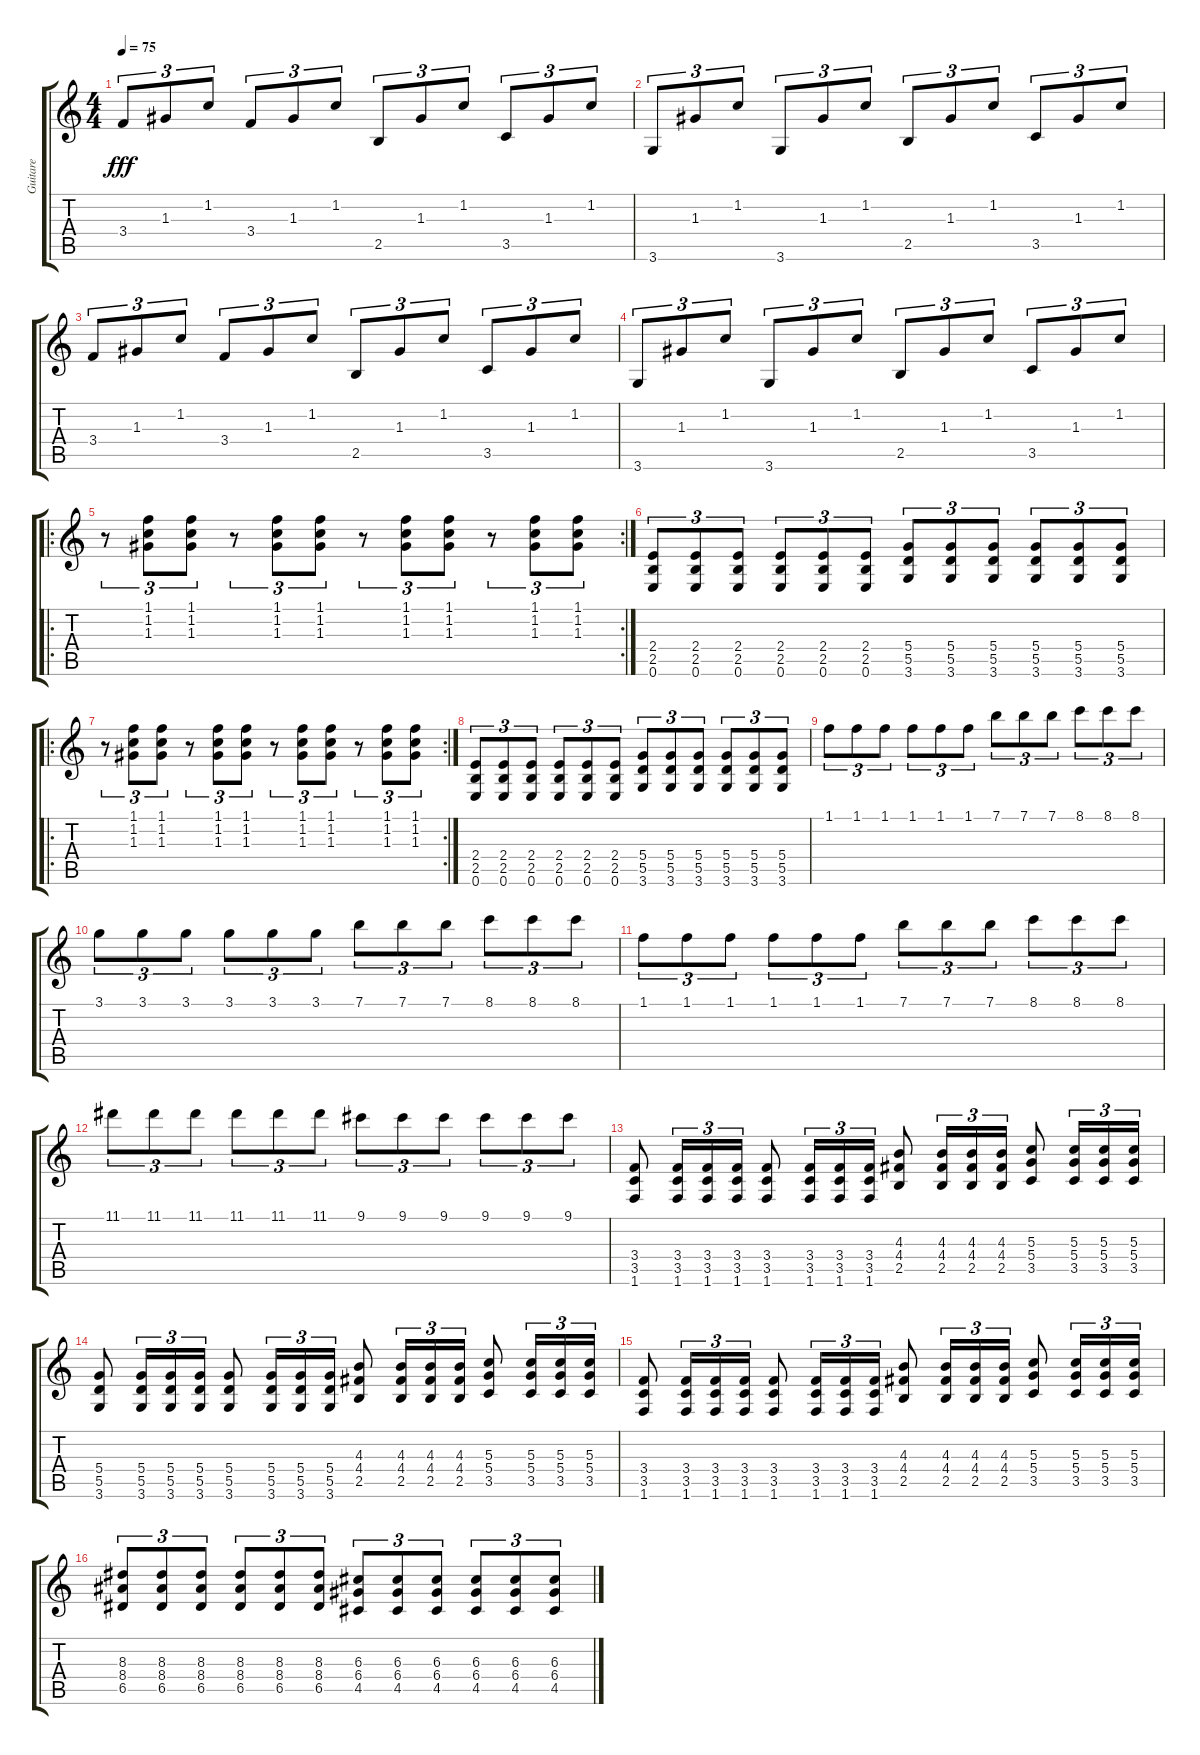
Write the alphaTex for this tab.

\track ("Guitare" "Guitare") {instrument overdrivenguitar}
\staff {score tabs}
\tuning (E4 B3 G3 D3 A2 E2) {hide}
\ts (4 4)
\tempo 75
\clef g2
\ks c
3.4.8{tu (3 2) dy fff} 1.3.8{tu (3 2)} 1.2.8{tu (3 2)} 3.4.8{tu (3 2)} 1.3.8{tu (3 2)} 1.2.8{tu (3 2)} 2.5.8{tu (3 2)} 1.3.8{tu (3 2)} 1.2.8{tu (3 2)} 3.5.8{tu (3 2)} 1.3.8{tu (3 2)} 1.2.8{tu (3 2)} |
3.6.8{tu (3 2)} 1.3.8{tu (3 2)} 1.2.8{tu (3 2)} 3.6.8{tu (3 2)} 1.3.8{tu (3 2)} 1.2.8{tu (3 2)} 2.5.8{tu (3 2)} 1.3.8{tu (3 2)} 1.2.8{tu (3 2)} 3.5.8{tu (3 2)} 1.3.8{tu (3 2)} 1.2.8{tu (3 2)} |
3.4.8{tu (3 2)} 1.3.8{tu (3 2)} 1.2.8{tu (3 2)} 3.4.8{tu (3 2)} 1.3.8{tu (3 2)} 1.2.8{tu (3 2)} 2.5.8{tu (3 2)} 1.3.8{tu (3 2)} 1.2.8{tu (3 2)} 3.5.8{tu (3 2)} 1.3.8{tu (3 2)} 1.2.8{tu (3 2)} |
3.6.8{tu (3 2)} 1.3.8{tu (3 2)} 1.2.8{tu (3 2)} 3.6.8{tu (3 2)} 1.3.8{tu (3 2)} 1.2.8{tu (3 2)} 2.5.8{tu (3 2)} 1.3.8{tu (3 2)} 1.2.8{tu (3 2)} 3.5.8{tu (3 2)} 1.3.8{tu (3 2)} 1.2.8{tu (3 2)} |
\ro
\rc 2
r.8{tu (3 2)} (1.1 1.2 1.3).8{tu (3 2)} (1.1 1.2 1.3).8{tu (3 2)} r.8{tu (3 2)} (1.1 1.2 1.3).8{tu (3 2)} (1.1 1.2 1.3).8{tu (3 2)} r.8{tu (3 2)} (1.1 1.2 1.3).8{tu (3 2)} (1.1 1.2 1.3).8{tu (3 2)} r.8{tu (3 2)} (1.1 1.2 1.3).8{tu (3 2)} (1.1 1.2 1.3).8{tu (3 2)} |
(2.4 2.5 0.6).8{tu (3 2)} (2.4 2.5 0.6).8{tu (3 2)} (2.4 2.5 0.6).8{tu (3 2)} (2.4 2.5 0.6).8{tu (3 2)} (2.4 2.5 0.6).8{tu (3 2)} (2.4 2.5 0.6).8{tu (3 2)} (5.4 5.5 3.6).8{tu (3 2)} (5.4 5.5 3.6).8{tu (3 2)} (5.4 5.5 3.6).8{tu (3 2)} (5.4 5.5 3.6).8{tu (3 2)} (5.4 5.5 3.6).8{tu (3 2)} (5.4 5.5 3.6).8{tu (3 2)} |
\ro
\rc 2
r.8{tu (3 2)} (1.1 1.2 1.3).8{tu (3 2)} (1.1 1.2 1.3).8{tu (3 2)} r.8{tu (3 2)} (1.1 1.2 1.3).8{tu (3 2)} (1.1 1.2 1.3).8{tu (3 2)} r.8{tu (3 2)} (1.1 1.2 1.3).8{tu (3 2)} (1.1 1.2 1.3).8{tu (3 2)} r.8{tu (3 2)} (1.1 1.2 1.3).8{tu (3 2)} (1.1 1.2 1.3).8{tu (3 2)} |
(2.4 2.5 0.6).8{tu (3 2)} (2.4 2.5 0.6).8{tu (3 2)} (2.4 2.5 0.6).8{tu (3 2)} (2.4 2.5 0.6).8{tu (3 2)} (2.4 2.5 0.6).8{tu (3 2)} (2.4 2.5 0.6).8{tu (3 2)} (5.4 5.5 3.6).8{tu (3 2)} (5.4 5.5 3.6).8{tu (3 2)} (5.4 5.5 3.6).8{tu (3 2)} (5.4 5.5 3.6).8{tu (3 2)} (5.4 5.5 3.6).8{tu (3 2)} (5.4 5.5 3.6).8{tu (3 2)} |
1.1.8{tu (3 2)} 1.1.8{tu (3 2)} 1.1.8{tu (3 2)} 1.1.8{tu (3 2)} 1.1.8{tu (3 2)} 1.1.8{tu (3 2)} 7.1.8{tu (3 2)} 7.1.8{tu (3 2)} 7.1.8{tu (3 2)} 8.1.8{tu (3 2)} 8.1.8{tu (3 2)} 8.1.8{tu (3 2)} |
3.1.8{tu (3 2)} 3.1.8{tu (3 2)} 3.1.8{tu (3 2)} 3.1.8{tu (3 2)} 3.1.8{tu (3 2)} 3.1.8{tu (3 2)} 7.1.8{tu (3 2)} 7.1.8{tu (3 2)} 7.1.8{tu (3 2)} 8.1.8{tu (3 2)} 8.1.8{tu (3 2)} 8.1.8{tu (3 2)} |
1.1.8{tu (3 2)} 1.1.8{tu (3 2)} 1.1.8{tu (3 2)} 1.1.8{tu (3 2)} 1.1.8{tu (3 2)} 1.1.8{tu (3 2)} 7.1.8{tu (3 2)} 7.1.8{tu (3 2)} 7.1.8{tu (3 2)} 8.1.8{tu (3 2)} 8.1.8{tu (3 2)} 8.1.8{tu (3 2)} |
11.1.8{tu (3 2)} 11.1.8{tu (3 2)} 11.1.8{tu (3 2)} 11.1.8{tu (3 2)} 11.1.8{tu (3 2)} 11.1.8{tu (3 2)} 9.1.8{tu (3 2)} 9.1.8{tu (3 2)} 9.1.8{tu (3 2)} 9.1.8{tu (3 2)} 9.1.8{tu (3 2)} 9.1.8{tu (3 2)} |
(3.4 3.5 1.6).8 (3.4 3.5 1.6).16{tu (3 2)} (3.4 3.5 1.6).16{tu (3 2)} (3.4 3.5 1.6).16{tu (3 2)} (3.4 3.5 1.6).8 (3.4 3.5 1.6).16{tu (3 2)} (3.4 3.5 1.6).16{tu (3 2)} (3.4 3.5 1.6).16{tu (3 2)} (4.3 4.4 2.5).8 (4.3 4.4 2.5).16{tu (3 2)} (4.3 4.4 2.5).16{tu (3 2)} (4.3 4.4 2.5).16{tu (3 2)} (5.3 5.4 3.5).8 (5.3 5.4 3.5).16{tu (3 2)} (5.3 5.4 3.5).16{tu (3 2)} (5.3 5.4 3.5).16{tu (3 2)} |
(5.4 5.5 3.6).8 (5.4 5.5 3.6).16{tu (3 2)} (5.4 5.5 3.6).16{tu (3 2)} (5.4 5.5 3.6).16{tu (3 2)} (5.4 5.5 3.6).8 (5.4 5.5 3.6).16{tu (3 2)} (5.4 5.5 3.6).16{tu (3 2)} (5.4 5.5 3.6).16{tu (3 2)} (4.3 4.4 2.5).8 (4.3 4.4 2.5).16{tu (3 2)} (4.3 4.4 2.5).16{tu (3 2)} (4.3 4.4 2.5).16{tu (3 2)} (5.3 5.4 3.5).8 (5.3 5.4 3.5).16{tu (3 2)} (5.3 5.4 3.5).16{tu (3 2)} (5.3 5.4 3.5).16{tu (3 2)} |
(3.4 3.5 1.6).8 (3.4 3.5 1.6).16{tu (3 2)} (3.4 3.5 1.6).16{tu (3 2)} (3.4 3.5 1.6).16{tu (3 2)} (3.4 3.5 1.6).8 (3.4 3.5 1.6).16{tu (3 2)} (3.4 3.5 1.6).16{tu (3 2)} (3.4 3.5 1.6).16{tu (3 2)} (4.3 4.4 2.5).8 (4.3 4.4 2.5).16{tu (3 2)} (4.3 4.4 2.5).16{tu (3 2)} (4.3 4.4 2.5).16{tu (3 2)} (5.3 5.4 3.5).8 (5.3 5.4 3.5).16{tu (3 2)} (5.3 5.4 3.5).16{tu (3 2)} (5.3 5.4 3.5).16{tu (3 2)} |
(8.3 8.4 6.5).8{tu (3 2)} (8.3 8.4 6.5).8{tu (3 2)} (8.3 8.4 6.5).8{tu (3 2)} (8.3 8.4 6.5).8{tu (3 2)} (8.3 8.4 6.5).8{tu (3 2)} (8.3 8.4 6.5).8{tu (3 2)} (6.3 6.4 4.5).8{tu (3 2)} (6.3 6.4 4.5).8{tu (3 2)} (6.3 6.4 4.5).8{tu (3 2)} (6.3 6.4 4.5).8{tu (3 2)} (6.3 6.4 4.5).8{tu (3 2)} (6.3 6.4 4.5).8{tu (3 2)}
